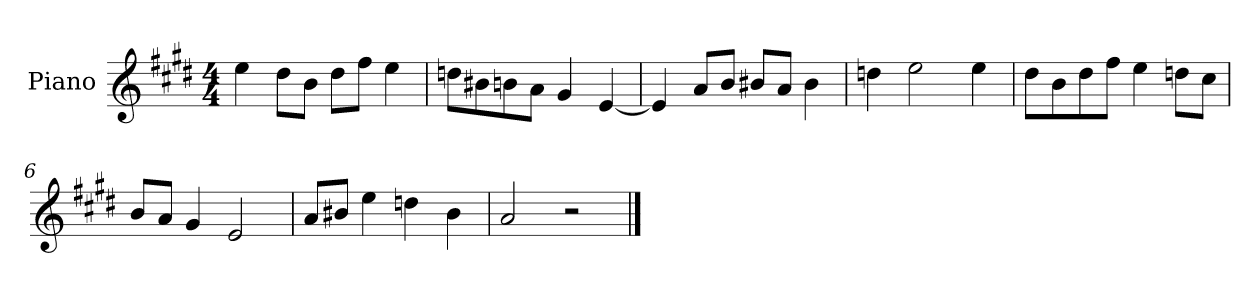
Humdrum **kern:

**kern
*part1
*staff1
*I"Piano
*I'P-no
*clefG2
*k[f#c#g#d#]
*M4/4
*MM90
=1
4ee\
8dd#\L
8b\J
8dd#\L
8ff#\J
4ee\
=2
8ddn\L
8b#X\
8bn\
8a\J
4g#/
[4e/
=3
4e/]
8a/L
8b/J
8b#X/L
8a/J
4b#\
=4
4ddn\
2ee\
4ee\
=5
8dd#\L
8b\
8dd#\
8ff#\J
4ee\
8ddn\L
8cc#\J
=6
8b/L
8a/J
4g#/
2e/
!!LO:LB:g=z
=7
8a/L
8b#X/J
4ee\
4ddn\
4b#\
=8
2a/
2r
==
*-
